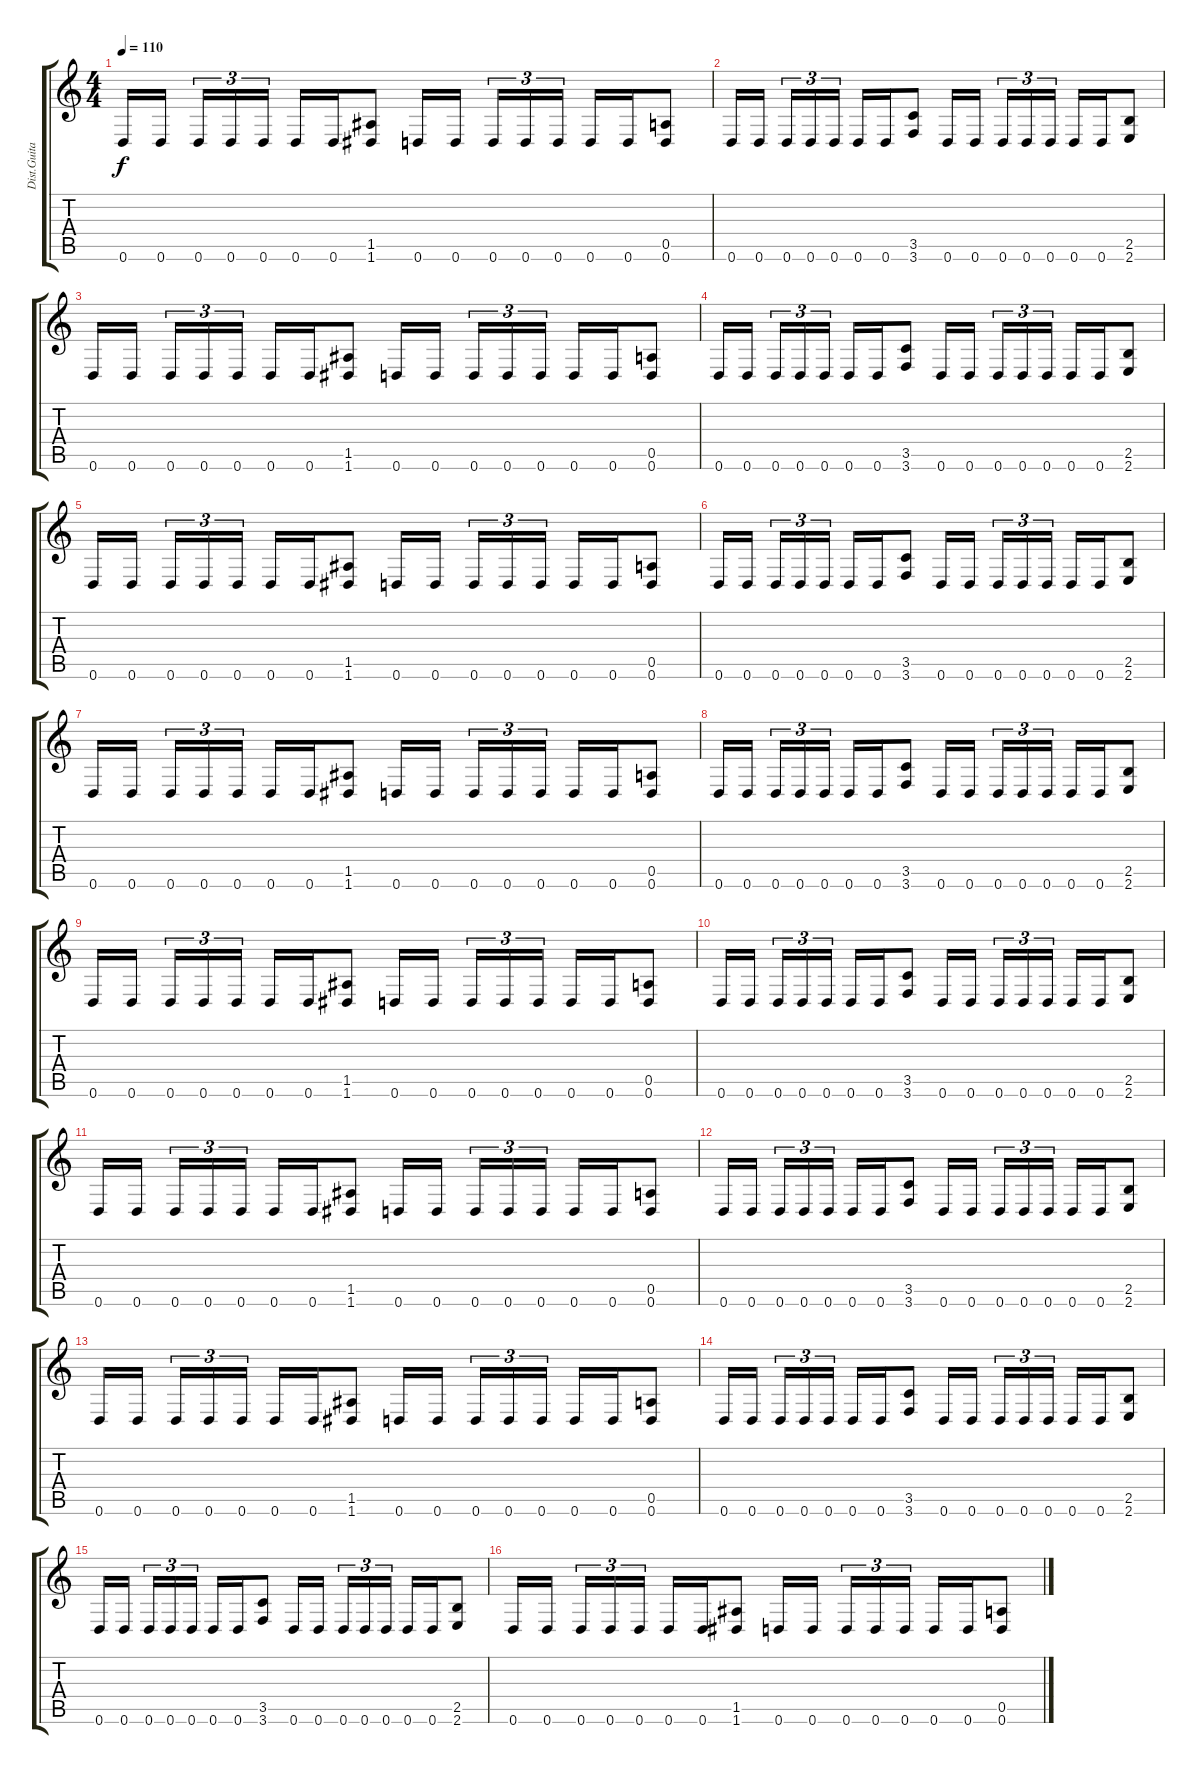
\track ("Dist.Guitar" "Dist.Guita") {instrument distortionguitar}
\staff {score tabs}
\tuning (E4 B3 G3 D3 A2 D2) {hide}
\ts (4 4)
\tempo 110
\clef g2
\ks c
0.6.16{dy f} 0.6.16{beam splitsecondary} 0.6.16{tu (3 2)} 0.6.16{tu (3 2)} 0.6.16{tu (3 2)} 0.6.16 0.6.16 (1.5 1.6).8 0.6.16 0.6.16{beam splitsecondary} 0.6.16{tu (3 2)} 0.6.16{tu (3 2)} 0.6.16{tu (3 2)} 0.6.16 0.6.16 (0.5 0.6).8 |
0.6.16 0.6.16{beam splitsecondary} 0.6.16{tu (3 2)} 0.6.16{tu (3 2)} 0.6.16{tu (3 2)} 0.6.16 0.6.16 (3.5 3.6).8 0.6.16 0.6.16{beam splitsecondary} 0.6.16{tu (3 2)} 0.6.16{tu (3 2)} 0.6.16{tu (3 2)} 0.6.16 0.6.16 (2.5 2.6).8 |
0.6.16 0.6.16{beam splitsecondary} 0.6.16{tu (3 2)} 0.6.16{tu (3 2)} 0.6.16{tu (3 2)} 0.6.16 0.6.16 (1.5 1.6).8 0.6.16 0.6.16{beam splitsecondary} 0.6.16{tu (3 2)} 0.6.16{tu (3 2)} 0.6.16{tu (3 2)} 0.6.16 0.6.16 (0.5 0.6).8 |
0.6.16 0.6.16{beam splitsecondary} 0.6.16{tu (3 2)} 0.6.16{tu (3 2)} 0.6.16{tu (3 2)} 0.6.16 0.6.16 (3.5 3.6).8 0.6.16 0.6.16{beam splitsecondary} 0.6.16{tu (3 2)} 0.6.16{tu (3 2)} 0.6.16{tu (3 2)} 0.6.16 0.6.16 (2.5 2.6).8 |
0.6.16 0.6.16{beam splitsecondary} 0.6.16{tu (3 2)} 0.6.16{tu (3 2)} 0.6.16{tu (3 2)} 0.6.16 0.6.16 (1.5 1.6).8 0.6.16 0.6.16{beam splitsecondary} 0.6.16{tu (3 2)} 0.6.16{tu (3 2)} 0.6.16{tu (3 2)} 0.6.16 0.6.16 (0.5 0.6).8 |
0.6.16 0.6.16{beam splitsecondary} 0.6.16{tu (3 2)} 0.6.16{tu (3 2)} 0.6.16{tu (3 2)} 0.6.16 0.6.16 (3.5 3.6).8 0.6.16 0.6.16{beam splitsecondary} 0.6.16{tu (3 2)} 0.6.16{tu (3 2)} 0.6.16{tu (3 2)} 0.6.16 0.6.16 (2.5 2.6).8 |
0.6.16 0.6.16{beam splitsecondary} 0.6.16{tu (3 2)} 0.6.16{tu (3 2)} 0.6.16{tu (3 2)} 0.6.16 0.6.16 (1.5 1.6).8 0.6.16 0.6.16{beam splitsecondary} 0.6.16{tu (3 2)} 0.6.16{tu (3 2)} 0.6.16{tu (3 2)} 0.6.16 0.6.16 (0.5 0.6).8 |
0.6.16 0.6.16{beam splitsecondary} 0.6.16{tu (3 2)} 0.6.16{tu (3 2)} 0.6.16{tu (3 2)} 0.6.16 0.6.16 (3.5 3.6).8 0.6.16 0.6.16{beam splitsecondary} 0.6.16{tu (3 2)} 0.6.16{tu (3 2)} 0.6.16{tu (3 2)} 0.6.16 0.6.16 (2.5 2.6).8 |
0.6.16 0.6.16{beam splitsecondary} 0.6.16{tu (3 2)} 0.6.16{tu (3 2)} 0.6.16{tu (3 2)} 0.6.16 0.6.16 (1.5 1.6).8 0.6.16 0.6.16{beam splitsecondary} 0.6.16{tu (3 2)} 0.6.16{tu (3 2)} 0.6.16{tu (3 2)} 0.6.16 0.6.16 (0.5 0.6).8 |
0.6.16 0.6.16{beam splitsecondary} 0.6.16{tu (3 2)} 0.6.16{tu (3 2)} 0.6.16{tu (3 2)} 0.6.16 0.6.16 (3.5 3.6).8 0.6.16 0.6.16{beam splitsecondary} 0.6.16{tu (3 2)} 0.6.16{tu (3 2)} 0.6.16{tu (3 2)} 0.6.16 0.6.16 (2.5 2.6).8 |
0.6.16 0.6.16{beam splitsecondary} 0.6.16{tu (3 2)} 0.6.16{tu (3 2)} 0.6.16{tu (3 2)} 0.6.16 0.6.16 (1.5 1.6).8 0.6.16 0.6.16{beam splitsecondary} 0.6.16{tu (3 2)} 0.6.16{tu (3 2)} 0.6.16{tu (3 2)} 0.6.16 0.6.16 (0.5 0.6).8 |
0.6.16 0.6.16{beam splitsecondary} 0.6.16{tu (3 2)} 0.6.16{tu (3 2)} 0.6.16{tu (3 2)} 0.6.16 0.6.16 (3.5 3.6).8 0.6.16 0.6.16{beam splitsecondary} 0.6.16{tu (3 2)} 0.6.16{tu (3 2)} 0.6.16{tu (3 2)} 0.6.16 0.6.16 (2.5 2.6).8 |
0.6.16 0.6.16{beam splitsecondary} 0.6.16{tu (3 2)} 0.6.16{tu (3 2)} 0.6.16{tu (3 2)} 0.6.16 0.6.16 (1.5 1.6).8 0.6.16 0.6.16{beam splitsecondary} 0.6.16{tu (3 2)} 0.6.16{tu (3 2)} 0.6.16{tu (3 2)} 0.6.16 0.6.16 (0.5 0.6).8 |
0.6.16 0.6.16{beam splitsecondary} 0.6.16{tu (3 2)} 0.6.16{tu (3 2)} 0.6.16{tu (3 2)} 0.6.16 0.6.16 (3.5 3.6).8 0.6.16 0.6.16{beam splitsecondary} 0.6.16{tu (3 2)} 0.6.16{tu (3 2)} 0.6.16{tu (3 2)} 0.6.16 0.6.16 (2.5 2.6).8 |
0.6.16 0.6.16{beam splitsecondary} 0.6.16{tu (3 2)} 0.6.16{tu (3 2)} 0.6.16{tu (3 2)} 0.6.16 0.6.16 (3.5 3.6).8 0.6.16 0.6.16{beam splitsecondary} 0.6.16{tu (3 2)} 0.6.16{tu (3 2)} 0.6.16{tu (3 2)} 0.6.16 0.6.16 (2.5 2.6).8 |
0.6.16 0.6.16{beam splitsecondary} 0.6.16{tu (3 2)} 0.6.16{tu (3 2)} 0.6.16{tu (3 2)} 0.6.16 0.6.16 (1.5 1.6).8 0.6.16 0.6.16{beam splitsecondary} 0.6.16{tu (3 2)} 0.6.16{tu (3 2)} 0.6.16{tu (3 2)} 0.6.16 0.6.16 (0.5 0.6).8
